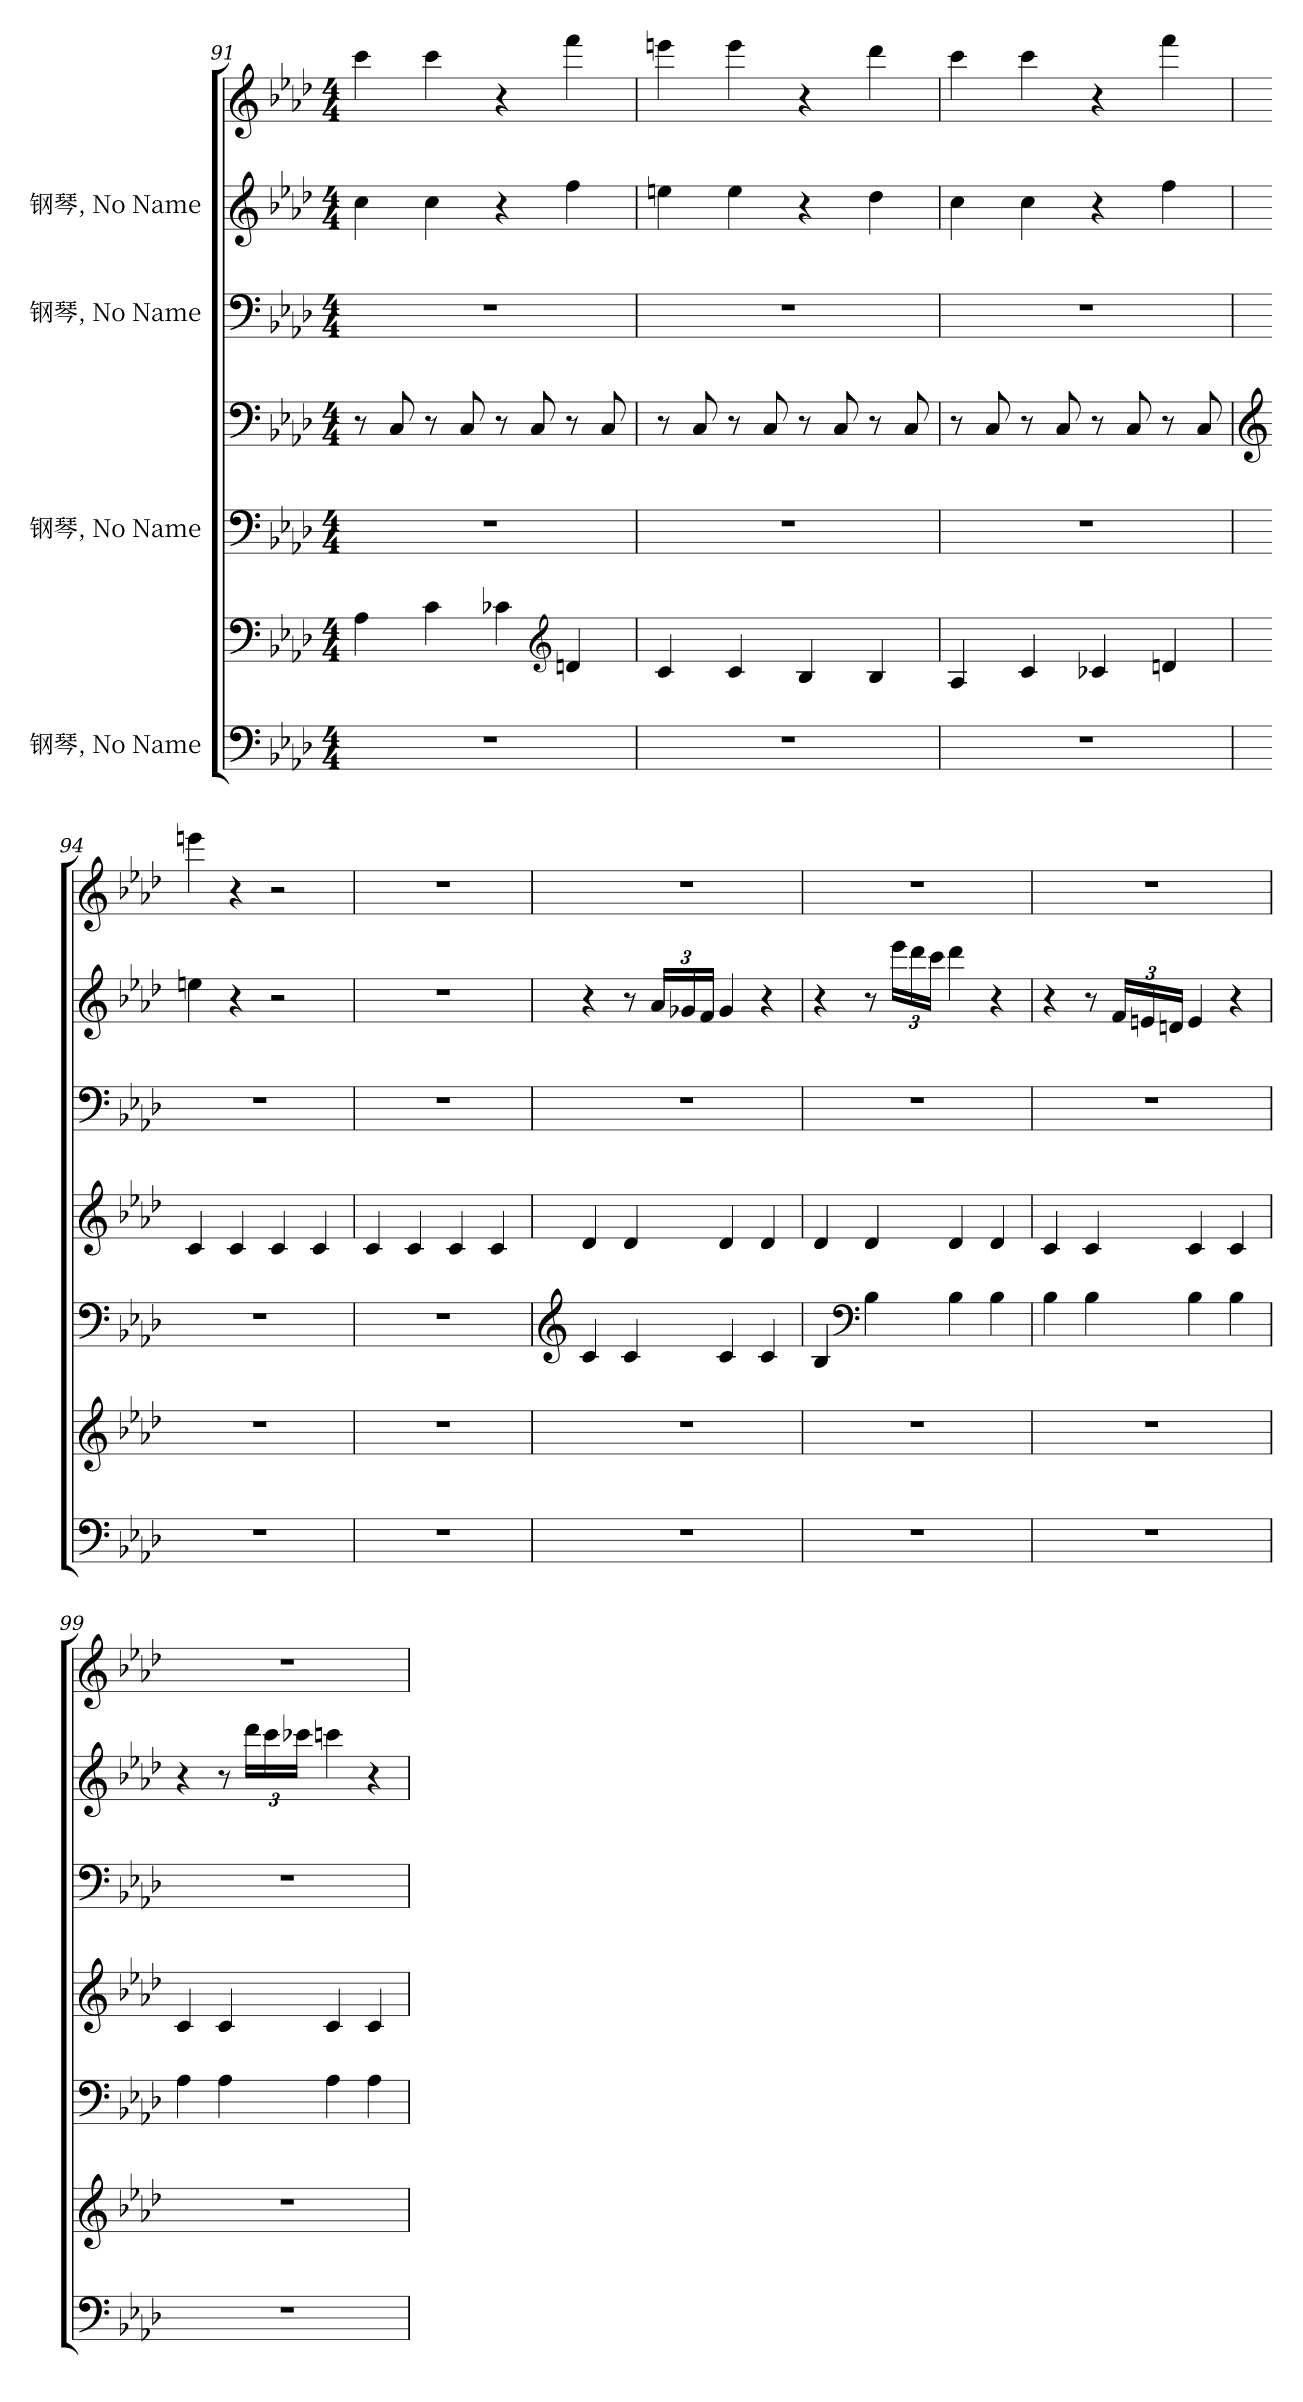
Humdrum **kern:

**kern	**kern	**kern	**kern	**kern	**kern	**kern
*part4	*part4	*part3	*part3	*part2	*part1	*part1
*staff7	*staff6	*staff5	*staff4	*staff3	*staff2	*staff1
*I"钢琴, No Name	*	*I"钢琴, No Name	*	*I"钢琴, No Name	*I"钢琴, No Name	*
*clefF4	*clefF4	*clefF4	*clefF4	*clefF4	*clefG2	*clefG2
*k[b-e-a-d-]	*k[b-e-a-d-]	*k[b-e-a-d-]	*k[b-e-a-d-]	*k[b-e-a-d-]	*k[b-e-a-d-]	*k[b-e-a-d-]
*M4/4	*M4/4	*M4/4	*M4/4	*M4/4	*M4/4	*M4/4
=91	=91	=91	=91	=91	=91	=91
1r	4A-\	1r	8r	1r	4cc\	4ccc\
.	.	.	8C/	.	.	.
.	4c\	.	8r	.	4cc\	4ccc\
.	.	.	8C/	.	.	.
.	4c-X\	.	8r	.	4r	4r
.	.	.	8C/	.	.	.
*	*clefG2	*	*	*	*	*
.	4dn/	.	8r	.	4ff\	4fff\
.	.	.	8C/	.	.	.
=92	=92	=92	=92	=92	=92	=92
*	*	*	*	*	*	*MM232
1r	4c/	1r	8r	1r	4een\	4eeen\
.	.	.	8C/	.	.	.
.	4c/	.	8r	.	4ee\	4eee\
.	.	.	8C/	.	.	.
.	4B-/	.	8r	.	4r	4r
.	.	.	8C/	.	.	.
.	4B-/	.	8r	.	4dd-\	4ddd-\
.	.	.	8C/	.	.	.
!!LO:PB:g=z
=93	=93	=93	=93	=93	=93	=93
1r	4A-/	1r	8r	1r	4cc\	4ccc\
.	.	.	8C/	.	.	.
.	4c/	.	8r	.	4cc\	4ccc\
.	.	.	8C/	.	.	.
.	4c-X/	.	8r	.	4r	4r
.	.	.	8C/	.	.	.
.	4dn/	.	8r	.	4ff\	4fff\
.	.	.	8C/	.	.	.
=94	=94	=94	=94	=94	=94	=94
*	*	*	*clefG2	*	*	*
1r	1r	1r	4c/	1r	4een\	4eeen\
.	.	.	4c/	.	4r	4r
.	.	.	4c/	.	2r	2r
.	.	.	4c/	.	.	.
=95	=95	=95	=95	=95	=95	=95
1r	1r	1r	4c/	1r	1r	1r
.	.	.	4c/	.	.	.
.	.	.	4c/	.	.	.
.	.	.	4c/	.	.	.
=96	=96	=96	=96	=96	=96	=96
*	*	*clefG2	*	*	*	*
1r	1r	4c/	4d-/	1r	4r	1r
.	.	4c/	4d-/	.	8r	.
*	*	*	*	*	*Xbrackettup	*
.	.	.	.	.	24a-/LL	.
.	.	.	.	.	24g-X/	.
.	.	.	.	.	24f/JJ	.
.	.	4c/	4d-/	.	4g-/	.
.	.	4c/	4d-/	.	4r	.
!!LO:PB:g=z
=97	=97	=97	=97	=97	=97	=97
1r	1r	4B-/	4d-/	1r	4r	1r
*	*	*clefF4	*	*	*	*
.	.	4B-\	4d-/	.	8r	.
.	.	.	.	.	24eee-\LL	.
.	.	.	.	.	24ddd-\	.
.	.	.	.	.	24ccc\JJ	.
.	.	4B-\	4d-/	.	4ddd-\	.
.	.	4B-\	4d-/	.	4r	.
=98	=98	=98	=98	=98	=98	=98
1r	1r	4B-\	4c/	1r	4r	1r
.	.	4B-\	4c/	.	8r	.
.	.	.	.	.	24f/LL	.
.	.	.	.	.	24en/	.
.	.	.	.	.	24dn/JJ	.
.	.	4B-\	4c/	.	4e/	.
.	.	4B-\	4c/	.	4r	.
=99	=99	=99	=99	=99	=99	=99
1r	1r	4A-\	4c/	1r	4r	1r
.	.	4A-\	4c/	.	8r	.
.	.	.	.	.	24ddd-\LL	.
.	.	.	.	.	24ccc\	.
.	.	.	.	.	24ccc-X\JJ	.
.	.	4A-\	4c/	.	4cccn\	.
.	.	4A-\	4c/	.	4r	.
=	=	=	=	=	=	=
*-	*-	*-	*-	*-	*-	*-
